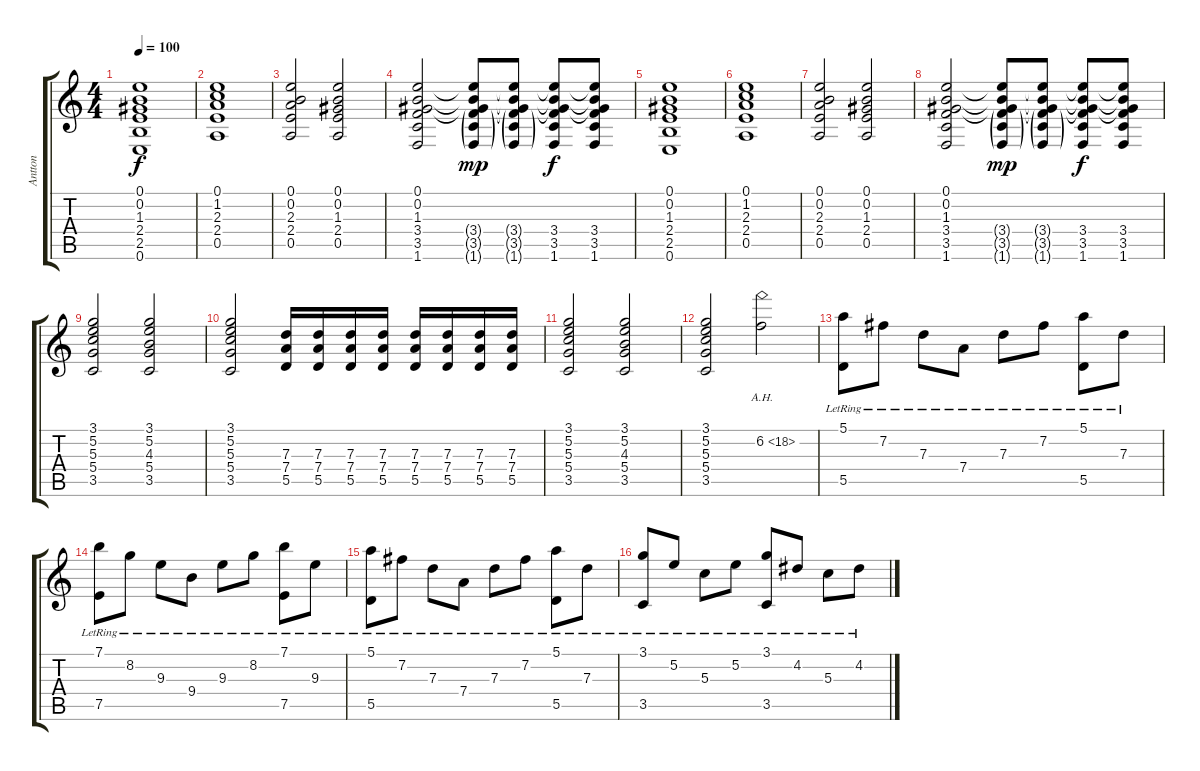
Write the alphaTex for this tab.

\track ("Antton" "Antton") {instrument acousticguitarnylon}
\staff {score tabs}
\tuning (E4 B3 G3 D3 A2 E2) {hide}
\ts (4 4)
\tempo 100
\clef g2
\ks c
(0.1 0.2 1.3 2.4 2.5 0.6).1{dy f} |
(0.1 1.2 2.3 2.4 0.5).1 |
(0.1 0.2 2.3 2.4 0.5).2 (0.1 0.2 1.3 2.4 0.5).2 |
(0.1 0.2 1.3 3.4 3.5 1.6).2 (0.1{t} 0.2{t} 1.3{t} 3.4{g} 3.5{g} 1.6{g}).8{dy mp} (0.1{t} 0.2{t} 1.3{t} 3.4{g} 3.5{g} 1.6{g}).8 (0.1{t} 0.2{t} 1.3{t} 3.4 3.5 1.6).8{dy f} (0.1{t} 0.2{t} 1.3{t} 3.4 3.5 1.6).8 |
(0.1 0.2 1.3 2.4 2.5 0.6).1 |
(0.1 1.2 2.3 2.4 0.5).1 |
(0.1 0.2 2.3 2.4 0.5).2 (0.1 0.2 1.3 2.4 0.5).2 |
(0.1 0.2 1.3 3.4 3.5 1.6).2 (0.1{t} 0.2{t} 1.3{t} 3.4{g} 3.5{g} 1.6{g}).8{dy mp} (0.1{t} 0.2{t} 1.3{t} 3.4{g} 3.5{g} 1.6{g}).8 (0.1{t} 0.2{t} 1.3{t} 3.4 3.5 1.6).8{dy f} (0.1{t} 0.2{t} 1.3{t} 3.4 3.5 1.6).8 |
(3.1 5.2 5.3 5.4 3.5).2 (3.1 5.2 4.3 5.4 3.5).2 |
(3.1 5.2 5.3 5.4 3.5).2 (7.3 7.4 5.5).16 (7.3 7.4 5.5).16 (7.3 7.4 5.5).16 (7.3 7.4 5.5).16 (7.3 7.4 5.5).16 (7.3 7.4 5.5).16 (7.3 7.4 5.5).16 (7.3 7.4 5.5).16 |
(3.1 5.2 5.3 5.4 3.5).2 (3.1 5.2 4.3 5.4 3.5).2 |
(3.1 5.2 5.3 5.4 3.5).2 6.2{ah 12}.2 |
(5.1{lr} 5.5{lr}).8 7.2{lr}.8 7.3{lr}.8 7.4{lr}.8 7.3{lr}.8 7.2{lr}.8 (5.1{lr} 5.5{lr}).8 7.3{lr}.8 |
(7.1{lr} 7.5{lr}).8 8.2{lr}.8 9.3{lr}.8 9.4{lr}.8 9.3{lr}.8 8.2{lr}.8 (7.1{lr} 7.5{lr}).8 9.3{lr}.8 |
(5.1{lr} 5.5{lr}).8 7.2{lr}.8 7.3{lr}.8 7.4{lr}.8 7.3{lr}.8 7.2{lr}.8 (5.1{lr} 5.5{lr}).8 7.3{lr}.8 |
(3.1{lr} 3.5{lr}).8 5.2{lr}.8 5.3{lr}.8 5.2{lr}.8 (3.1{lr} 3.5{lr}).8 4.2{lr}.8 5.3{lr}.8 4.2{lr}.8
